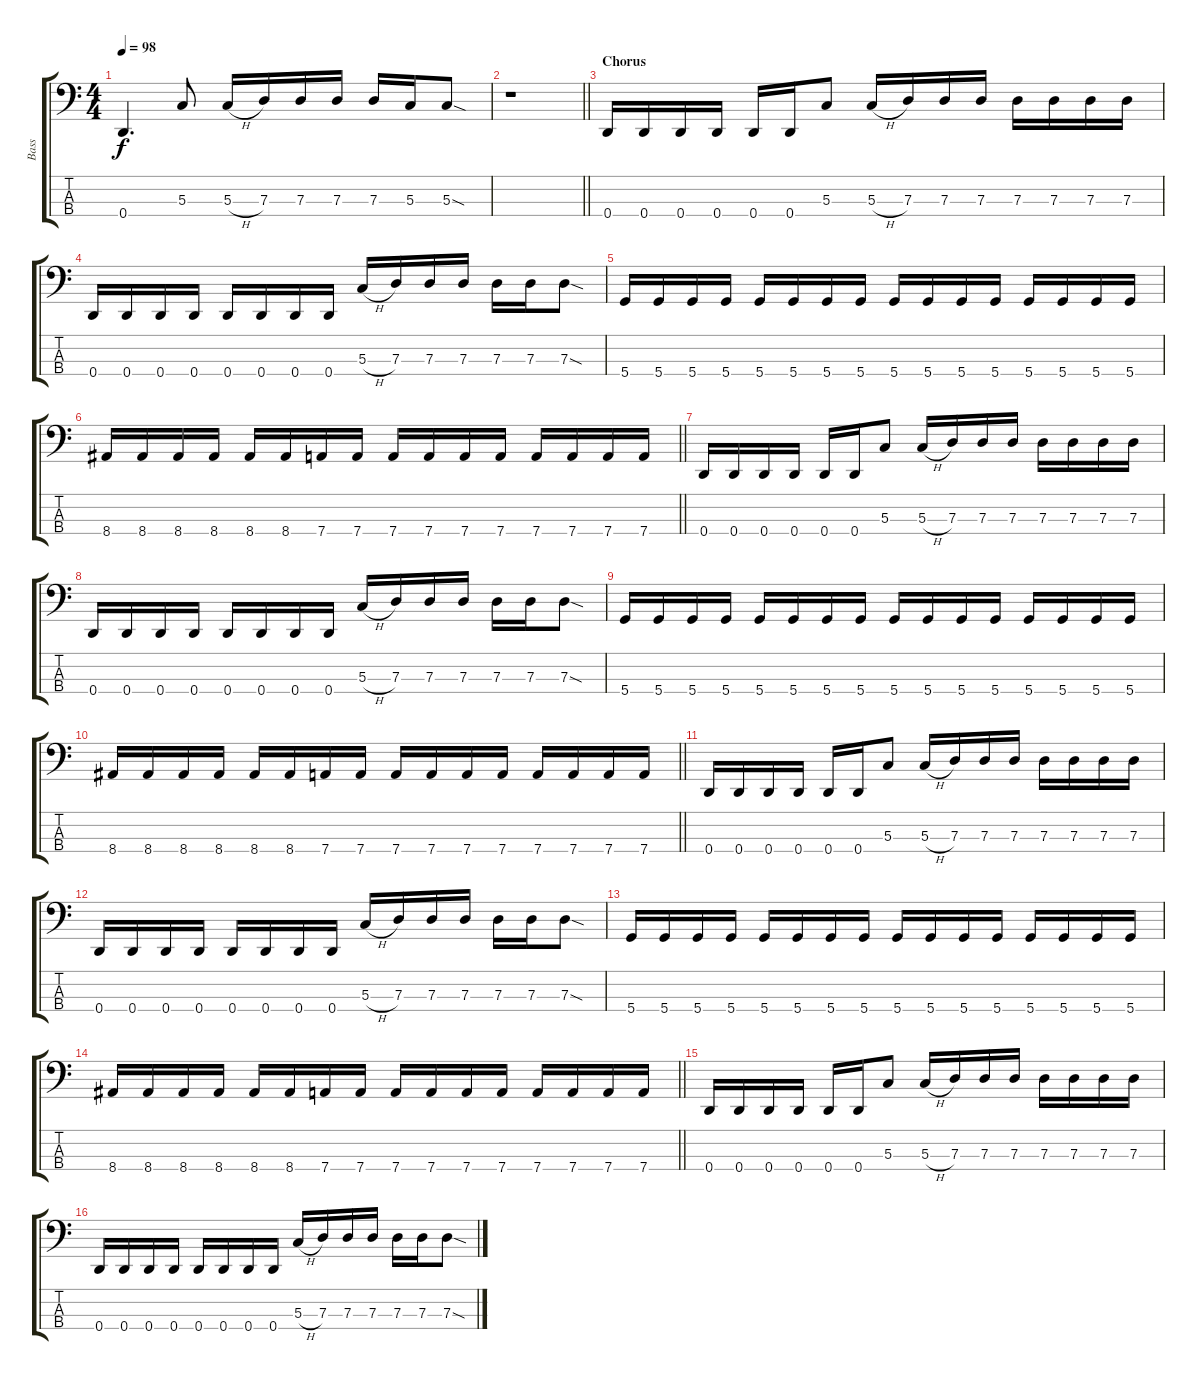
\track ("Bass" "Bass") {instrument electricbassfinger}
\staff {score tabs}
\tuning (F2 C2 G1 D1) {hide}
\ts (4 4)
\tempo 98
\clef f4
\ks c
0.4.4{d dy f} 5.3.8 5.3{h}.16 7.3.16 7.3.16 7.3.16 7.3.16 5.3.16 5.3{sod}.8 |
\barLineRight lightlight
r.1 |
\section ("" "Chorus")
0.4.16 0.4.16 0.4.16 0.4.16 0.4.16 0.4.16 5.3.8 5.3{h}.16 7.3.16 7.3.16 7.3.16 7.3.16 7.3.16 7.3.16 7.3.16 |
0.4.16 0.4.16 0.4.16 0.4.16 0.4.16 0.4.16 0.4.16 0.4.16 5.3{h}.16 7.3.16 7.3.16 7.3.16 7.3.16 7.3.16 7.3{sod}.8 |
5.4.16 5.4.16 5.4.16 5.4.16 5.4.16 5.4.16 5.4.16 5.4.16 5.4.16 5.4.16 5.4.16 5.4.16 5.4.16 5.4.16 5.4.16 5.4.16 |
\barLineRight lightlight
8.4.16 8.4.16 8.4.16 8.4.16 8.4.16 8.4.16 7.4.16 7.4.16 7.4.16 7.4.16 7.4.16 7.4.16 7.4.16 7.4.16 7.4.16 7.4.16 |
0.4.16 0.4.16 0.4.16 0.4.16 0.4.16 0.4.16 5.3.8 5.3{h}.16 7.3.16 7.3.16 7.3.16 7.3.16 7.3.16 7.3.16 7.3.16 |
0.4.16 0.4.16 0.4.16 0.4.16 0.4.16 0.4.16 0.4.16 0.4.16 5.3{h}.16 7.3.16 7.3.16 7.3.16 7.3.16 7.3.16 7.3{sod}.8 |
5.4.16 5.4.16 5.4.16 5.4.16 5.4.16 5.4.16 5.4.16 5.4.16 5.4.16 5.4.16 5.4.16 5.4.16 5.4.16 5.4.16 5.4.16 5.4.16 |
\barLineRight lightlight
8.4.16 8.4.16 8.4.16 8.4.16 8.4.16 8.4.16 7.4.16 7.4.16 7.4.16 7.4.16 7.4.16 7.4.16 7.4.16 7.4.16 7.4.16 7.4.16 |
0.4.16 0.4.16 0.4.16 0.4.16 0.4.16 0.4.16 5.3.8 5.3{h}.16 7.3.16 7.3.16 7.3.16 7.3.16 7.3.16 7.3.16 7.3.16 |
0.4.16 0.4.16 0.4.16 0.4.16 0.4.16 0.4.16 0.4.16 0.4.16 5.3{h}.16 7.3.16 7.3.16 7.3.16 7.3.16 7.3.16 7.3{sod}.8 |
5.4.16 5.4.16 5.4.16 5.4.16 5.4.16 5.4.16 5.4.16 5.4.16 5.4.16 5.4.16 5.4.16 5.4.16 5.4.16 5.4.16 5.4.16 5.4.16 |
\barLineRight lightlight
8.4.16 8.4.16 8.4.16 8.4.16 8.4.16 8.4.16 7.4.16 7.4.16 7.4.16 7.4.16 7.4.16 7.4.16 7.4.16 7.4.16 7.4.16 7.4.16 |
0.4.16 0.4.16 0.4.16 0.4.16 0.4.16 0.4.16 5.3.8 5.3{h}.16 7.3.16 7.3.16 7.3.16 7.3.16 7.3.16 7.3.16 7.3.16 |
0.4.16 0.4.16 0.4.16 0.4.16 0.4.16 0.4.16 0.4.16 0.4.16 5.3{h}.16 7.3.16 7.3.16 7.3.16 7.3.16 7.3.16 7.3{sod}.8
